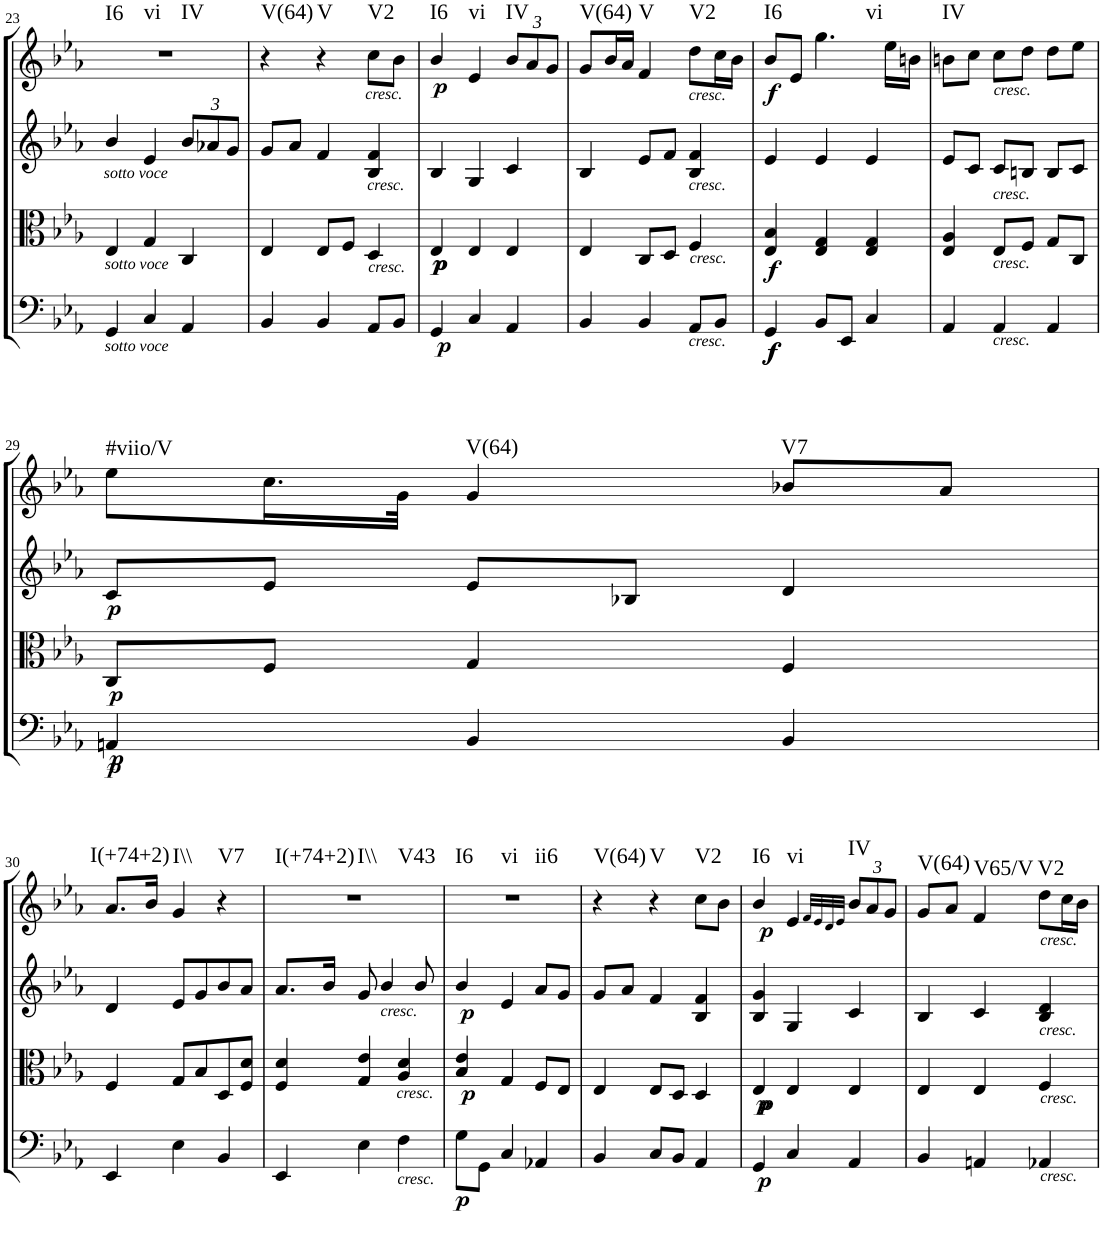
**kern	**dynam	**kern	**dynam	**kern	**dynam	**kern	**dynam	**harte
*part4	*part4	*part3	*part3	*part2	*part2	*part1	*part1	*part1
*staff4	*staff4	*staff3	*staff3	*staff2	*staff2	*staff1	*staff1	*
*I"Cello	*	*I"Viola	*	*I"2nd Violin	*	*I"1st Violin	*	*
*	*	*I'Vla	*	*I'Vln	*	*I'Vln	*	*
!!LO:PB:g=z
*clefF4	*	*clefC3	*	*clefG2	*	*clefG2	*	*
*k[b-e-a-]	*	*k[b-e-a-]	*	*k[b-e-a-]	*	*k[b-e-a-]	*	*
*E-:	*	*E-:	*	*E-:	*	*E-:	*	*
*M3/4	*	*M3/4	*	*M3/4	*	*M3/4	*	*
=23	=23	=23	=23	=23	=23	=23	=23	=23
!	!	!	!	!LO:TX:b:i:t=sotto voce	!	!	!	!
!	!	!LO:TX:b:i:t=sotto voce	!	!	!	!	!	!
!LO:TX:b:i:t=sotto voce	!	!	!	!	!	!	!	!LO:H:n=1:kt=I6
!	!	!	!	!	!	!	!	!LO:H:n=2:kt=vi
!	!	!	!	!	!	!	!	!LO:H:n=3:kt=IV
4GG/	.	4E-/	.	4b-/	.	2.r	.	N N N
4C/	.	4G/	.	4e-/	.	.	.	.
*	*	*	*	*Xbrackettup	*	*	*	*
4AA-/	.	4C/	.	12b-/L	.	.	.	.
.	.	.	.	12a-X/	.	.	.	.
.	.	.	.	12g/J	.	.	.	.
=24	=24	=24	=24	=24	=24	=24	=24	=24
!	!	!	!	!	!	!	!	!LO:H:kt=V(64)
4BB-/	.	4E-/	.	8g/L	.	4r	.	N
.	.	.	.	8a-/J	.	.	.	.
!	!	!	!	!	!	!	!	!LO:H:kt=V
4BB-/	.	8E-/L	.	4f/	.	4r	.	N
.	.	8F/J	.	.	.	.	.	.
!	!	!	!	!LO:TX:a:i:t=cresc.	!	!	!	!
!	!	!LO:TX:a:i:t=cresc.	!	!	!	!	!	!
!LO:TX:a:i:t=cresc.	!	!	!	!	!	!	!	!LO:H:kt=V2
8AA-/L	.	4D/	.	4B-/ 4f/	.	8cc\L	.	N
8BB-/J	.	.	.	.	.	8b-\J	.	.
=25	=25	=25	=25	=25	=25	=25	=25	=25
!	!LO:DY:b	!	!LO:DY:b	!	!	!	!	!
!	!	!	!LO:DY:n=1:b	!	!	!	!LO:DY:b	!LO:H:kt=I6
4GG/	p	4E-/	p p	4B-/	.	4b-/	p	N
!	!	!	!	!	!	!	!	!LO:H:kt=vi
4C/	.	4E-/	.	4G/	.	4e-/	.	N
*	*	*	*	*	*	*Xbrackettup	*	*
!	!	!	!	!	!	!	!	!LO:H:kt=IV
4AA-/	.	4E-/	.	4c/	.	12b-/L	.	N
.	.	.	.	.	.	12a-/	.	.
.	.	.	.	.	.	12g/J	.	.
=26	=26	=26	=26	=26	=26	=26	=26	=26
!	!	!	!	!	!	!	!	!LO:H:kt=V(64)
4BB-/	.	4E-/	.	4B-/	.	8g/L	.	N
.	.	.	.	.	.	16b-/L	.	.
.	.	.	.	.	.	16a-/JJ	.	.
!	!	!	!	!	!	!	!	!LO:H:kt=V
4BB-/	.	8C/L	.	8e-/L	.	4f/	.	N
.	.	8D/J	.	8f/J	.	.	.	.
!	!	!	!	!	!	!LO:TX:b:i:t=cresc.	!	!
!	!	!	!	!LO:TX:b:i:t=cresc.	!	!	!	!
!	!	!LO:TX:b:i:t=cresc.	!	!	!	!	!	!
!LO:TX:b:i:t=cresc.	!	!	!	!	!	!	!	!LO:H:kt=V2
8AA-/L	.	4F/	.	4B-/ 4f/	.	8dd\L	.	N
8BB-/J	.	.	.	.	.	16cc\L	.	.
.	.	.	.	.	.	16b-\JJ	.	.
=27	=27	=27	=27	=27	=27	=27	=27	=27
!	!LO:DY:b	!	!	!	!	!	!	!
!	!LO:DY:n=1:b	!	!LO:DY:b	!	!	!	!LO:DY:b	!LO:H:kt=I6
4GG/	f f	4E-/ 4B-/	f	4e-/	.	8b-/L	f	N
.	.	.	.	.	.	8e-/J	.	.
!	!	!	!	!	!	!	!	!LO:H:kt=vi
8BB-/L	.	4E-/ 4G/	.	4e-/	.	4.gg\	.	N
8EE-/J	.	.	.	.	.	.	.	.
4C/	.	4E-/ 4G/	.	4e-/	.	.	.	.
.	.	.	.	.	.	16ee-\LL	.	.
.	.	.	.	.	.	16bn\JJ	.	.
=28	=28	=28	=28	=28	=28	=28	=28	=28
!	!	!	!	!	!	!	!	!LO:H:kt=IV
4AA-/	.	4E-/ 4A-/	.	8e-/L	.	8bn\L	.	N
.	.	.	.	8c/J	.	8cc\J	.	.
!	!	!	!	!	!	!LO:TX:b:i:t=cresc.	!	!
!	!	!	!	!LO:TX:b:i:t=cresc.	!	!	!	!
!	!	!LO:TX:b:i:t=cresc.	!	!	!	!	!	!
!LO:TX:b:i:t=cresc.	!	!	!	!	!	!	!	!
4AA-/	.	8E-/L	.	8c/L	.	8cc\L	.	.
.	.	8F/J	.	8Bn/J	.	8dd\J	.	.
4AA-/	.	8G/L	.	8B/L	.	8dd\L	.	.
.	.	8C/J	.	8c/J	.	8ee-\J	.	.
!!LO:LB:g=z
=29	=29	=29	=29	=29	=29	=29	=29	=29
!	!LO:DY:b	!	!	!	!	!	!	!
!	!LO:DY:n=1:b	!	!LO:DY:b	!	!LO:DY:b	!	!	!LO:H:kt=#viio/V
4AAn/	p p	8C/L	p	8c/L	p	8ee-\L	.	N
.	.	8F/J	.	8e-/J	.	16.cc\L	.	.
.	.	.	.	.	.	32g\JJk	.	.
!	!	!	!	!	!	!	!	!LO:H:kt=V(64)
4BB-/	.	4G/	.	8e-/L	.	4g/	.	N
.	.	.	.	8B-X/J	.	.	.	.
!	!	!	!	!	!	!	!	!LO:H:kt=V7
4BB-/	.	4F/	.	4d/	.	8b-X/L	.	N
.	.	.	.	.	.	8a-/J	.	.
!!LO:LB:g=z
=30	=30	=30	=30	=30	=30	=30	=30	=30
!	!	!	!	!	!	!	!	!LO:H:kt=I(+74+2)
4EE-/	.	4F/	.	4d/	.	8.a-/L	.	N
.	.	.	.	.	.	16b-/Jk	.	.
!	!	!	!	!	!	!	!	!LO:H:kt=I\\
4E-\	.	8G/L	.	8e-/L	.	4g/	.	N
.	.	8B-/	.	8g/	.	.	.	.
!	!	!	!	!	!	!	!	!LO:H:kt=V7
4BB-/	.	8D/	.	8b-/	.	4r	.	N
.	.	8F/ 8d/J	.	8a-/J	.	.	.	.
=31	=31	=31	=31	=31	=31	=31	=31	=31
!	!	!	!	!	!	!	!	!LO:H:n=1:kt=I(+74+2)
!	!	!	!	!	!	!	!	!LO:H:n=2:kt=I\\
!	!	!	!	!	!	!	!	!LO:H:n=3:kt=V43
4EE-/	.	4F/ 4d/	.	8.a-/L	.	2.r	.	N N N
.	.	.	.	16b-/Jk	.	.	.	.
4E-\	.	4G/ 4e-/	.	8g/	.	.	.	.
!	!	!	!	!LO:TX:b:i:t=cresc.	!	!	!	!
.	.	.	.	4b-/	.	.	.	.
!	!	!LO:TX:b:i:t=cresc.	!	!	!	!	!	!
!LO:TX:b:i:t=cresc.	!	!	!	!	!	!	!	!
4F\	.	4A-/ 4d/	.	.	.	.	.	.
.	.	.	.	8b-/	.	.	.	.
=32	=32	=32	=32	=32	=32	=32	=32	=32
!	!LO:DY:b	!	!LO:DY:b	!	!LO:DY:b	!	!	!LO:H:n=1:kt=I6
!	!	!	!	!	!	!	!	!LO:H:n=2:kt=vi
!	!	!	!	!	!	!	!	!LO:H:n=3:kt=ii6
8G\L	p	4B-/ 4e-/	p	4b-/	p	2.r	.	N N N
8GG\J	.	.	.	.	.	.	.	.
4C/	.	4G/	.	4e-/	.	.	.	.
4AA-X/	.	8F/L	.	8a-/L	.	.	.	.
.	.	8E-/J	.	8g/J	.	.	.	.
=33	=33	=33	=33	=33	=33	=33	=33	=33
!	!	!	!	!	!	!	!	!LO:H:kt=V(64)
4BB-/	.	4E-/	.	8g/L	.	4r	.	N
.	.	.	.	8a-/J	.	.	.	.
!	!	!	!	!	!	!	!	!LO:H:kt=V
8C/L	.	8E-/L	.	4f/	.	4r	.	N
8BB-/J	.	8D/J	.	.	.	.	.	.
!	!	!	!	!	!	!	!	!LO:H:kt=V2
4AA-/	.	4D/	.	4B-/ 4f/	.	8cc\L	.	N
.	.	.	.	.	.	8b-\J	.	.
=34	=34	=34	=34	=34	=34	=34	=34	=34
!	!LO:DY:b	!	!LO:DY:b	!	!	!	!	!
!	!	!	!LO:DY:n=1:b	!	!	!	!LO:DY:b	!LO:H:kt=I6
4GG/	p	4E-/	p p	4B-/ 4g/	.	4b-/	p	N
!	!	!	!	!	!	!	!	!LO:H:kt=vi
4C/	.	4E-/	.	4G/	.	4e-/	.	N
.	.	.	.	.	.	32qf/LLL	.	.
.	.	.	.	.	.	32qe-/	.	.
.	.	.	.	.	.	32qd/	.	.
.	.	.	.	.	.	32qe-/JJJ	.	.
!	!	!	!	!	!	!	!	!LO:H:kt=IV
4AA-/	.	4E-/	.	4c/	.	12b-/L	.	N
.	.	.	.	.	.	12a-/	.	.
.	.	.	.	.	.	12g/J	.	.
=35	=35	=35	=35	=35	=35	=35	=35	=35
!	!	!	!	!	!	!	!	!LO:H:kt=V(64)
4BB-/	.	4E-/	.	4B-/	.	8g/L	.	N
.	.	.	.	.	.	8a-/J	.	.
!	!	!	!	!	!	!	!	!LO:H:kt=V65/V
4AAn/	.	4E-/	.	4c/	.	4f/	.	N
!	!	!	!	!	!	!LO:TX:b:i:t=cresc.	!	!
!	!	!	!	!LO:TX:b:i:t=cresc.	!	!	!	!
!	!	!LO:TX:b:i:t=cresc.	!	!	!	!	!	!
!LO:TX:b:i:t=cresc.	!	!	!	!	!	!	!	!LO:H:kt=V2
4AA-X/	.	4F/	.	4B-/ 4d/	.	8dd\L	.	N
.	.	.	.	.	.	16cc\L	.	.
.	.	.	.	.	.	16b-\JJ	.	.
=	=	=	=	=	=	=	=	=
*-	*-	*-	*-	*-	*-	*-	*-	*-
